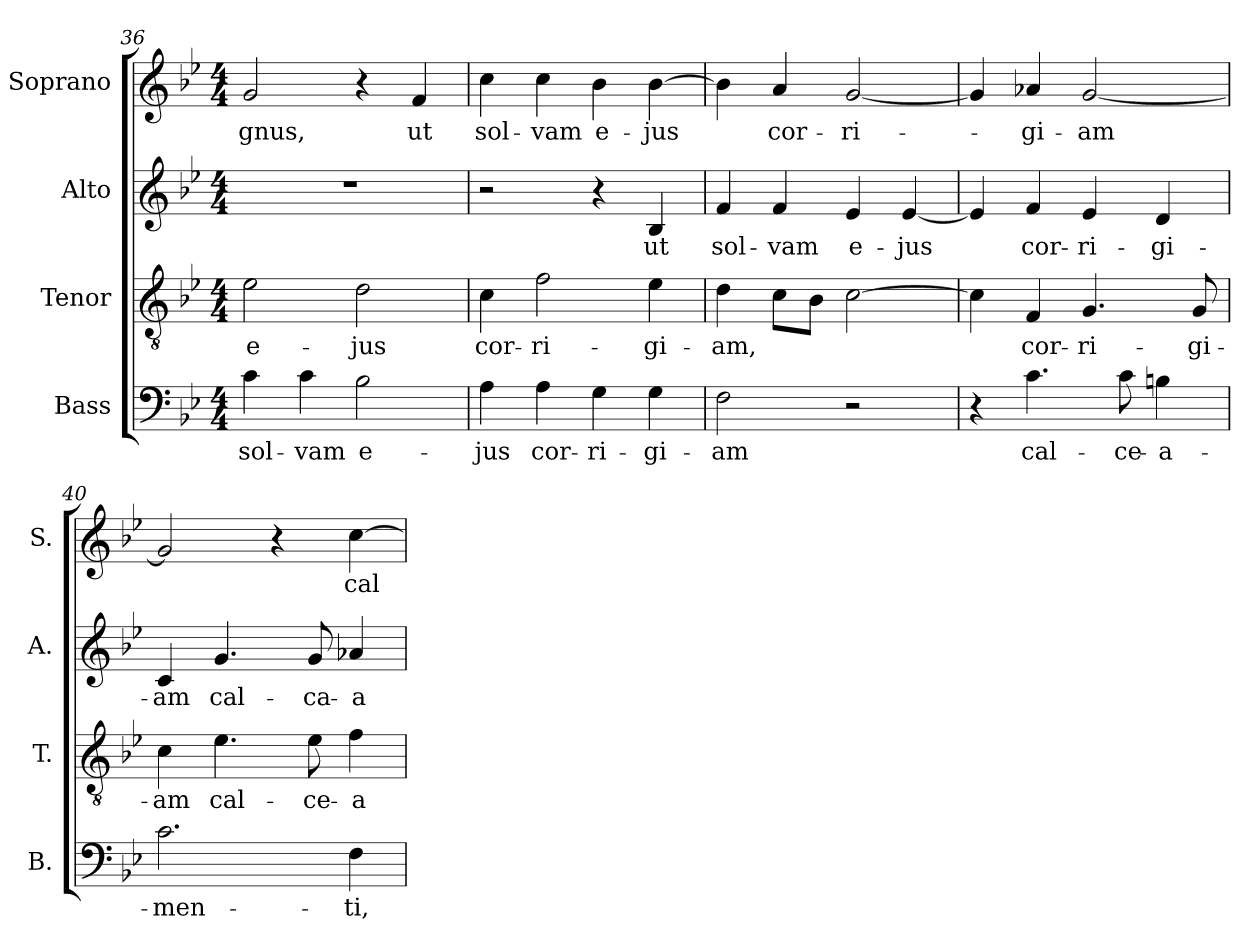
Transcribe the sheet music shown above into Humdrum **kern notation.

**kern	**text	**kern	**text	**kern	**text	**kern	**text
*part4	*part4	*part3	*part3	*part2	*part2	*part1	*part1
*staff4	*staff4	*staff3	*staff3	*staff2	*staff2	*staff1	*staff1
*I"Bass	*	*I"Tenor	*	*I"Alto	*	*I"Soprano	*
*I'B.	*	*I'T.	*	*I'A.	*	*I'S.	*
*clefF4	*	*clefGv2	*	*clefG2	*	*clefG2	*
*	*	*ITrd7c12	*	*	*	*	*
*k[b-e-]	*	*k[b-e-]	*	*k[b-e-]	*	*k[b-e-]	*
*B-:	*	*B-:	*	*B-:	*	*B-:	*
*M4/4	*	*M4/4	*	*M4/4	*	*M4/4	*
=36	=36	=36	=36	=36	=36	=36	=36
!	!LO:LY:b:color=#000000	!	!	!	!	!	!
!	!	!	!LO:LY:b:color=#000000	!	!	!	!
!	!	!	!	!	!	!	!LO:LY:b:color=#000000
4ci\	sol-	2E-i\	e-	1r	.	2gi/	-gnus,
!	!LO:LY:b:color=#000000	!	!	!	!	!	!
4ci\	-vam	.	.	.	.	.	.
!	!LO:LY:b:color=#000000	!	!	!	!	!	!
!	!	!	!LO:LY:b:color=#000000	!	!	!	!
2B-i\	e-	2Di\	-jus	.	.	4r	.
!	!	!	!	!	!	!	!LO:LY:b:color=#000000
.	.	.	.	.	.	4fi/	ut
=37	=37	=37	=37	=37	=37	=37	=37
!	!LO:LY:b:color=#000000	!	!	!	!	!	!
!	!	!	!LO:LY:b:color=#000000	!	!	!	!
!	!	!	!	!	!	!	!LO:LY:b:color=#000000
4Ai\	-jus	4Ci\	cor-	2r	.	4cci\	sol-
!	!LO:LY:b:color=#000000	!	!	!	!	!	!
!	!	!	!LO:LY:b:color=#000000	!	!	!	!
!	!	!	!	!	!	!	!LO:LY:b:color=#000000
4Ai\	cor-	2Fi\	-ri-	.	.	4cci\	-vam
!	!LO:LY:b:color=#000000	!	!	!	!	!	!
!	!	!	!	!	!	!	!LO:LY:b:color=#000000
4Gi\	-ri-	.	.	4r	.	4b-i\	e-
!	!LO:LY:b:color=#000000	!	!	!	!	!	!
!	!	!	!LO:LY:b:color=#000000	!	!	!	!
!	!	!	!	!	!LO:LY:b:color=#000000	!	!
!	!	!	!	!	!	!	!LO:LY:b:color=#000000
4Gi\	-gi-	4E-i\	-gi-	4B-i/	ut	[4b-i\	-jus
=38	=38	=38	=38	=38	=38	=38	=38
!	!LO:LY:b:color=#000000	!	!	!	!	!	!
!	!	!	!LO:LY:b:color=#000000	!	!	!	!
!	!	!	!	!	!LO:LY:b:color=#000000	!	!
2Fi\	-am	4Di\	-am,	4fi/	sol-	4b-i\]	.
!	!	!	!	!	!LO:LY:b:color=#000000	!	!
!	!	!	!	!	!	!	!LO:LY:b:color=#000000
.	.	8Ci\L	.	4fi/	-vam	4ai/	cor-
.	.	8BB-i\J	.	.	.	.	.
!	!	!	!	!	!LO:LY:b:color=#000000	!	!
!	!	!	!	!	!	!	!LO:LY:b:color=#000000
2r	.	[2Ci\	.	4e-i/	e-	[2gi/	-ri-
!	!	!	!	!	!LO:LY:b:color=#000000	!	!
.	.	.	.	[4e-i/	-jus	.	.
!!LO:LB:g=z
=39	=39	=39	=39	=39	=39	=39	=39
4r	.	4Ci\]	.	4e-i/]	.	4gi/]	.
!	!LO:LY:b:color=#000000	!	!	!	!	!	!
!	!	!	!LO:LY:b:color=#000000	!	!	!	!
!	!	!	!	!	!LO:LY:b:color=#000000	!	!
!	!	!	!	!	!	!	!LO:LY:b:color=#000000
4.ci\	cal-	4FFi/	cor-	4fi/	cor-	4a-Xi/	-gi-
!	!	!	!LO:LY:b:color=#000000	!	!	!	!
!	!	!	!	!	!LO:LY:b:color=#000000	!	!
!	!	!	!	!	!	!	!LO:LY:b:color=#000000
.	.	4.GGi/	-ri-	4e-i/	-ri-	[2gi/	-am
!	!LO:LY:b:color=#000000	!	!	!	!	!	!
8ci\	-ce-	.	.	.	.	.	.
!	!LO:LY:b:color=#000000	!	!	!	!	!	!
!	!	!	!	!	!LO:LY:b:color=#000000	!	!
4Bni\	-a-	.	.	4di/	-gi-	.	.
!	!	!	!LO:LY:b:color=#000000	!	!	!	!
.	.	8GGi/	-gi-	.	.	.	.
=40	=40	=40	=40	=40	=40	=40	=40
!	!LO:LY:b:color=#000000	!	!	!	!	!	!
!	!	!	!LO:LY:b:color=#000000	!	!	!	!
!	!	!	!	!	!LO:LY:b:color=#000000	!	!
2.ci\	-men-	4Ci\	-am	4ci/	-am	2gi/]	.
!	!	!	!LO:LY:b:color=#000000	!	!	!	!
!	!	!	!	!	!LO:LY:b:color=#000000	!	!
.	.	4.E-i\	cal-	4.gi/	cal-	.	.
.	.	.	.	.	.	4r	.
!	!	!	!LO:LY:b:color=#000000	!	!	!	!
!	!	!	!	!	!LO:LY:b:color=#000000	!	!
.	.	8E-i\	-ce-	8gi/	-ca-	.	.
!	!LO:LY:b:color=#000000	!	!	!	!	!	!
!	!	!	!LO:LY:b:color=#000000	!	!	!	!
!	!	!	!	!	!LO:LY:b:color=#000000	!	!
!	!	!	!	!	!	!	!LO:LY:b:color=#000000
4Fi\	-ti,	4Fi\	-a-	4a-Xi/	-a-	[4cci\	cal-
=	=	=	=	=	=	=	=
*-	*-	*-	*-	*-	*-	*-	*-
